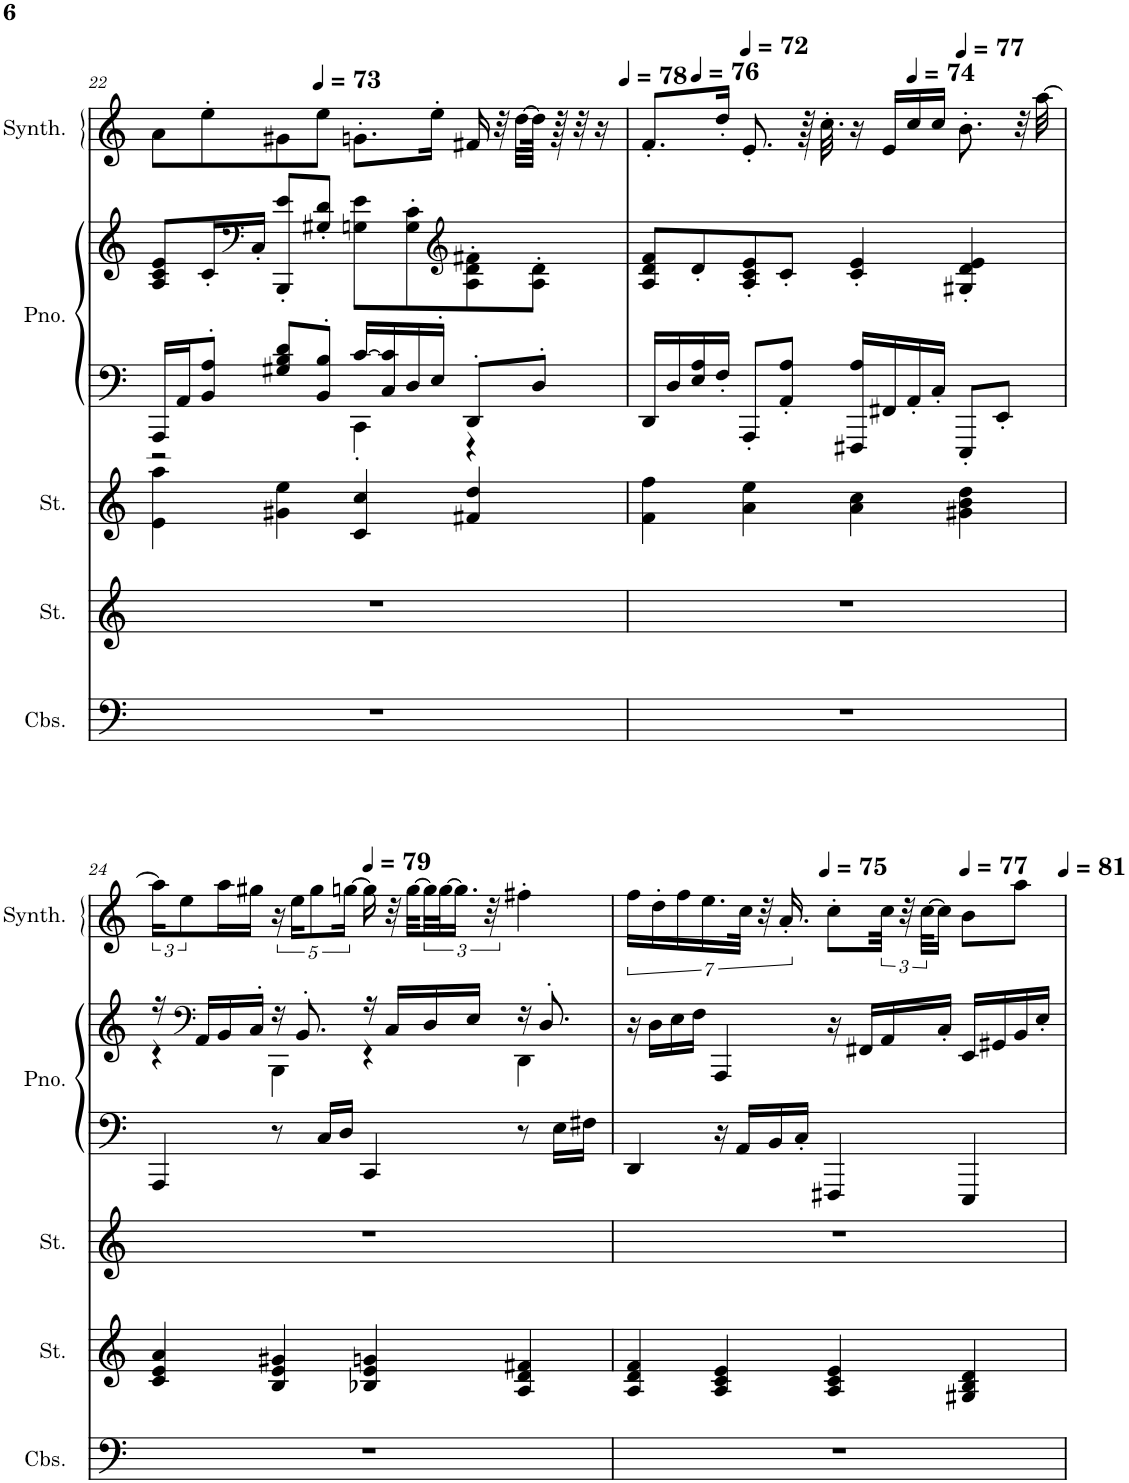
**kern	**kern	**kern	**kern	**kern	**kern
*part5	*part4	*part3	*part2	*part2	*part1
*staff6	*staff5	*staff4	*staff3	*staff2	*staff1
*I"Contrabasses, Strings R3	*I"Strings, Strings L2	*I"Strings, Strings L1	*I"Piano, Piano	*	*I"Sine Synthesizer
*I'Cbs.	*I'St.	*I'St.	*I'Pno.	*	*I'Synth.
!!LO:PB:g=z
*clefF4	*clefG2	*clefG2	*clefF4	*clefG2	*clefG2
*Trd7c12	*	*	*	*	*
*k[]	*k[]	*k[]	*k[]	*k[]	*k[]
*M4/4	*M4/4	*M4/4	*M4/4	*M4/4	*M4/4
=22	=22	=22	=22	=22	=22
*	*	*	*^	*	*^
1r	1r	4e\ 4aa\	16AAA/LL	2r	8A/ 8c/ 8e/L	8a\L	5ryy
.	.	.	16AA/J	.	.	.	.
.	.	.	8BB/' 8A/'J	.	16c'/L	8ee'\	.
*	*	*	*	*	*clefF4	*	*
.	.	.	.	.	16C'/JJ	.	.
.	.	.	.	.	.	.	10ryy
.	.	4g#X\ 4ee\	8G#X/ 8B/ 8d/L	.	8BBB/' 8e/'L	8g#X\	.
.	.	.	.	.	.	.	20ryy
.	.	.	.	.	.	.	80...ryy
*	*	*	*	*	*	*MM73	*
.	.	.	.	.	.	.	5%2ryy
.	.	.	8BB/' 8B/'J	.	8G#X/' 8d/'J	8ee\J	.
.	.	4c/ 4cc/	[16c/LL	4CC'\	8Gn\ 8e\L	8.gn'\L	.
.	.	.	16C/ 16c/]	.	.	.	.
.	.	.	16D/	.	8G\' 8c\'	.	.
.	.	.	16E'/JJ	.	.	16ee'\Jk	.
*	*	*	*	*	*clefG2	*	*
.	.	4f#X/ 4dd/	8DD'/L	4r	8A\' 8d\' 8f#X\'	16f#X/	.
.	.	.	.	.	.	.	5ryy
.	.	.	.	.	.	32r	.
.	.	.	.	.	.	[32dd\LLL	.
.	.	.	8D'/J	.	8A\' 8d\'J	64dd\JJJk]	.
.	.	.	.	.	.	64r	.
.	.	.	.	.	.	32r	.
.	.	.	.	.	.	16r	.
.	.	.	.	.	.	.	40ryy
*	*	*	*	*	*	*MM78	*
.	.	.	.	.	.	.	640ryy
*	*	*	*v	*v	*	*	*
=23	=23	=23	=23	=23	=23	=23
*	*	*	*	*	*^	*^
*	*	*	*	*	*	*	*^	*
1r	1r	4f\ 4ff\	16DD/LL	8A/ 8d/ 8f/L	8.f'/L	10ryy	5ryy	5%2ryy	5%2ryy
.	.	.	16D/	.	.	.	.	.	.
.	.	.	.	.	.	80...ryy	.	.	.
*	*	*	*	*	*MM76	*	*	*	*
.	.	.	.	.	.	5%4ryy	.	.	.
.	.	.	16E/ 16A/	8d'/	.	.	.	.	.
.	.	.	16F'/JJ	.	16dd'/Jk	.	.	.	.
.	.	.	.	.	.	.	40ryy	.	.
.	.	.	.	.	.	.	80...ryy	.	.
*	*	*	*	*	*MM72	*	*	*	*
.	.	.	.	.	.	.	5%2ryy	.	.
.	.	4a\ 4ee\	8AAA'/L	8A/' 8c/' 8e/'	8.e'/	.	.	.	.
.	.	.	8AA/' 8A/'J	8c'/J	.	.	.	.	.
.	.	.	.	.	.	.	.	5ryy	5ryy
.	.	.	.	.	64r	.	.	.	.
.	.	.	.	.	32.cc'\	.	.	.	.
.	.	4a\ 4cc\	16FFF#X/ 16A/LL	4c/' 4e/'	16r	.	.	.	.
.	.	.	16FF#X/	.	16e/LL	.	.	.	.
.	.	.	.	.	.	.	.	80...ryy	10ryy
*	*	*	*	*	*MM74	*	*	*	*
.	.	.	.	.	.	.	.	5ryy	.
.	.	.	16AA'/	.	16cc/	.	.	.	.
.	.	.	.	.	.	.	5ryy	.	.
.	.	.	16C'/JJ	.	16cc/JJ	.	.	.	.
.	.	.	.	.	.	.	.	.	40ryy
.	.	.	.	.	.	.	.	.	80...ryy
*	*	*	*	*	*MM77	*	*	*	*
.	.	.	.	.	.	.	.	.	5ryy
.	.	4g#X\ 4b\ 4dd\	8EEE'/L	4G#X/' 4d/' 4e/'	8.b'\	.	.	.	.
.	.	.	.	.	.	.	.	10ryy	.
.	.	.	.	.	.	.	10ryy	.	.
.	.	.	8EE'/J	.	.	.	.	.	.
.	.	.	.	.	.	20ryy	.	20ryy	.
.	.	.	.	.	32r	.	.	.	.
.	.	.	.	.	.	.	20ryy	.	20ryy
.	.	.	.	.	[32aa\	.	.	.	.
.	.	.	.	.	.	40ryy	.	40ryy	.
.	.	.	.	.	.	640ryy	640ryy	640ryy	640ryy
*	*	*	*	*	*	*v	*v	*v	*v
!!LO:LB:g=z
=24	=24	=24	=24	=24	=24	=24
*	*	*	*	*^	*	*
1r	4c/ 4e/ 4a/	1r	4AAA/	16r	4r	24aa\KL]	5%2ryy
.	.	.	.	.	.	12ee\	.
*	*	*	*	*clefF4	*	*	*
.	.	.	.	16AA/LL	.	.	.
.	.	.	.	16BB/	.	16aa\L	.
.	.	.	.	16C'/JJ	.	16gg#X\JJ	.
.	4B/ 4e/ 4g#X/	.	8r	16r	4BBB\	20r	.
.	.	.	.	.	.	20ee\KL	.
.	.	.	.	8.BB'/	.	.	.
.	.	.	.	.	.	10gg#\	.
.	.	.	16C/LL	.	.	.	.
.	.	.	.	.	.	.	20ryy
.	.	.	16D/JJ	.	.	.	.
.	.	.	.	.	.	[20ggn\Jk	40ryy
.	.	.	.	.	.	.	80...ryy
*	*	*	*	*	*	*MM79	*
.	.	.	.	.	.	.	5%2ryy
.	4B-X/ 4e/ 4gn/	.	4CC/	16r	4r	16gg\]	.
.	.	.	.	16C/LL	.	32r	.
.	.	.	.	.	.	[32gg\LLL	.
.	.	.	.	16D/	.	48gg\]	.
.	.	.	.	.	.	[48gg\J	.
.	.	.	.	.	.	24.gg\JJ]	.
.	.	.	.	16E/JJ	.	.	.
.	.	.	.	.	.	48r	.
.	4A/ 4d/ 4f#X/	.	8r	16r	4DD\	4ff#X'\	.
.	.	.	.	8.D'/	.	.	.
.	.	.	16E\LL	.	.	.	.
.	.	.	.	.	.	.	10ryy
.	.	.	16F#X\JJ	.	.	.	.
.	.	.	.	.	.	.	640ryy
*	*	*	*	*v	*v	*	*
=25	=25	=25	=25	=25	=25	=25
*	*	*	*	*	*	*^
1r	4A/ 4d/ 4f/	1r	4DD/	16r	14ff\LL	5%2ryy	5%2ryy
.	.	.	.	16D\LL	.	.	.
.	.	.	.	.	14dd'\	.	.
.	.	.	.	16E\	.	.	.
.	.	.	.	.	14ff\	.	.
.	.	.	.	16F\JJ	.	.	.
.	.	.	.	.	14.ee\	.	.
.	4A/ 4c/ 4e/	.	16r	4AAA/	.	.	.
.	.	.	16AA/LL	.	.	.	.
.	.	.	.	.	28cc\JJk	.	.
.	.	.	.	.	28r	.	.
.	.	.	16BB/	.	.	.	.
.	.	.	.	.	14.a'/	.	.
.	.	.	.	.	.	20ryy	5ryy
.	.	.	16C'/JJ	.	.	.	.
.	.	.	.	.	.	40ryy	.
.	.	.	.	.	.	80...ryy	.
*	*	*	*	*	*MM75	*	*
.	.	.	.	.	.	5%2ryy	.
.	4A/ 4c/ 4e/	.	4FFF#X/	16r	8cc'\L	.	.
.	.	.	.	16FF#X/LL	.	.	.
.	.	.	.	.	.	.	10ryy
.	.	.	.	16AA/	48cc\Jkk	.	.
.	.	.	.	.	48r	.	.
.	.	.	.	.	[48cc\KLL	.	.
.	.	.	.	16C'/JJ	16cc\JJ]	.	.
.	.	.	.	.	.	.	40ryy
.	.	.	.	.	.	.	80...ryy
*	*	*	*	*	*MM77	*	*
.	.	.	.	.	.	.	5ryy
.	4G#X/ 4B/ 4d/	.	4EEE/	16EE/LL	8b\L	.	.
.	.	.	.	16GG#X/	.	.	.
.	.	.	.	16BB/	8aa\J	.	.
.	.	.	.	.	.	10ryy	.
.	.	.	.	16E'/JJ	.	.	.
.	.	.	.	.	.	.	20ryy
*	*	*	*	*	*MM81	*	*
.	.	.	.	.	.	640ryy	640ryy
*	*	*	*	*	*v	*v	*v
=	=	=	=	=	=
*-	*-	*-	*-	*-	*-
